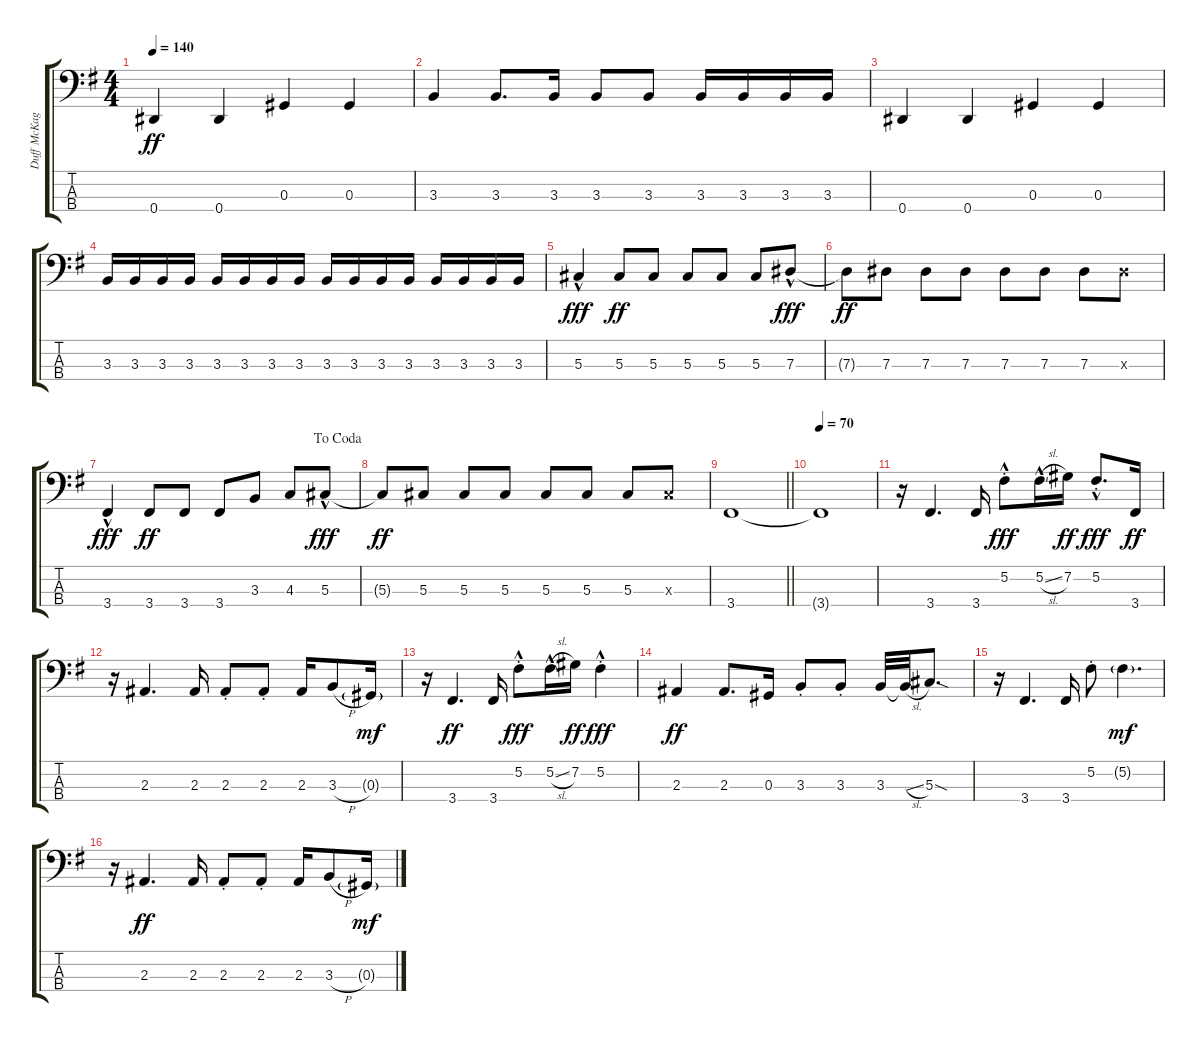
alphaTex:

\track ("Duff McKagan (w/ pick)" "Duff McKag") {instrument electricbassfinger}
\staff {score tabs}
\tuning (Gb2 Db2 Ab1 Eb1) {hide}
\ts (4 4)
\tempo 140
\clef f4
\ks g
0.4.4{dy ff} 0.4.4 0.3.4 0.3.4 |
3.3.4 3.3.8{d} 3.3.16 3.3.8 3.3.8 3.3.16 3.3.16 3.3.16 3.3.16 |
0.4.4 0.4.4 0.3.4 0.3.4 |
3.3.16 3.3.16 3.3.16 3.3.16 3.3.16 3.3.16 3.3.16 3.3.16 3.3.16 3.3.16 3.3.16 3.3.16 3.3.16 3.3.16 3.3.16 3.3.16 |
5.3{hac}.4{dy fff} 5.3.8{dy ff} 5.3.8 5.3.8 5.3.8 5.3.8 7.3{hac}.8{dy fff} |
7.3{t}.8{dy ff} 7.3.8 7.3.8 7.3.8 7.3.8 7.3.8 7.3.8 7.3{x}.8 |
\jump dacoda
3.4{hac}.4{dy fff} 3.4.8{dy ff} 3.4.8 3.4.8 3.3.8 4.3.8 5.3{hac}.8{dy fff} |
5.3{t}.8{dy ff} 5.3.8 5.3.8 5.3.8 5.3.8 5.3.8 5.3.8 5.3{x}.8 |
\barLineRight lightlight
3.4.1 |
\tempo 70
3.4{t}.1 |
r.16 3.4.4{d} 3.4.16 5.2{hac st}.8{dy fff} 5.2{sl hac}.16 7.2.16{dy ff} 5.2{hac st}.8{d dy fff} 3.4.16{dy ff} |
r.16 2.3.4{d} 2.3.16 2.3{st}.8 2.3{st}.8 2.3.16 3.3{h}.8 0.3{g}.16{dy mf} |
r.16 3.4.4{d dy ff} 3.4.16 5.2{hac st}.8{dy fff} 5.2{sl hac}.16 7.2.16{dy ff} 5.2{hac st}.4{dy fff} |
2.3.4{dy ff} 2.3.8{d} 0.3.16 3.3{st}.8 3.3{st}.8 3.3.32 3.3{sl t}.32 5.3{sod}.8{d} |
r.16 3.4.4{d} 3.4.16 5.2{st}.8 5.2{g}.4{d dy mf} |
r.16 2.3.4{d dy ff} 2.3.16 2.3{st}.8 2.3{st}.8 2.3.16 3.3{h}.8 0.3{g}.16{dy mf}
